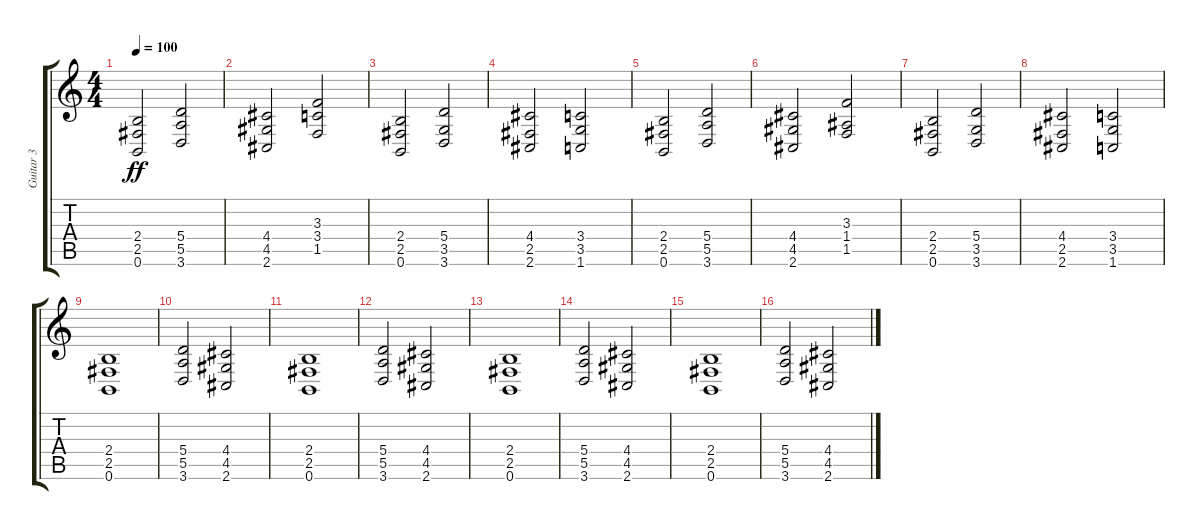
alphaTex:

\track ("Guitar 3" "Guitar 3") {instrument overdrivenguitar}
\staff {score tabs}
\tuning (B3 Gb3 D3 A2 E2 B1) {hide}
\ts (4 4)
\tempo 100
\clef g2
\ks c
(2.4 2.5 0.6).2{dy ff} (5.4 5.5 3.6).2 |
(4.4 4.5 2.6).2 (3.3 3.4 1.5).2 |
(2.4 2.5 0.6).2 (5.4 3.5 3.6).2 |
(4.4 2.5 2.6).2 (3.4 3.5 1.6).2 |
(2.4 2.5 0.6).2 (5.4 5.5 3.6).2 |
(4.4 4.5 2.6).2 (3.3 1.4 1.5).2 |
(2.4 2.5 0.6).2 (5.4 3.5 3.6).2 |
(4.4 2.5 2.6).2 (3.4 3.5 1.6).2 |
(2.4 2.5 0.6).1 |
(5.4 5.5 3.6).2 (4.4 4.5 2.6).2 |
(2.4 2.5 0.6).1 |
(5.4 5.5 3.6).2 (4.4 4.5 2.6).2 |
(2.4 2.5 0.6).1 |
(5.4 5.5 3.6).2 (4.4 4.5 2.6).2 |
(2.4 2.5 0.6).1 |
(5.4 5.5 3.6).2 (4.4 4.5 2.6).2
